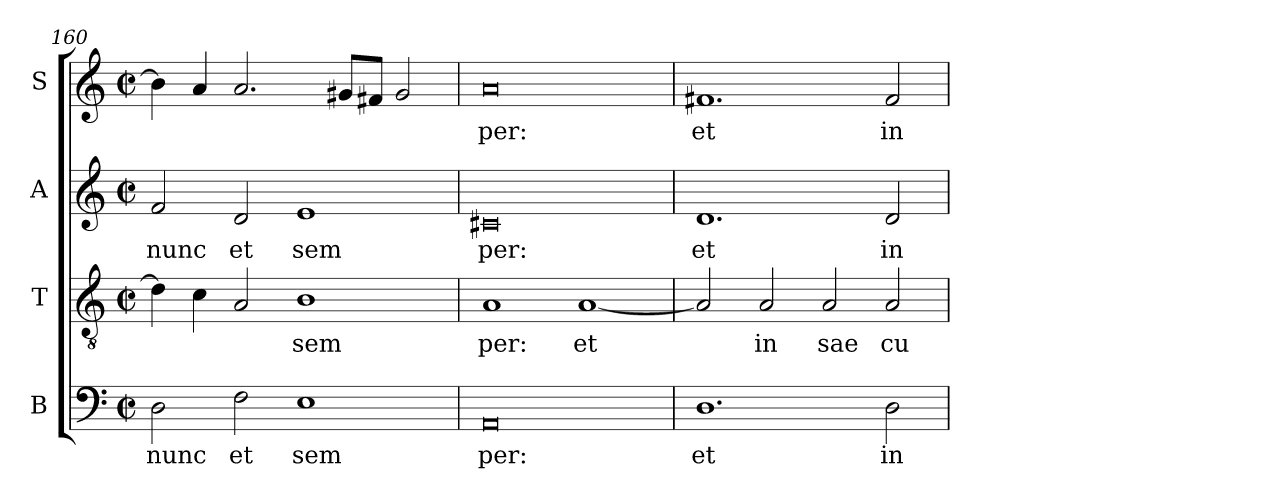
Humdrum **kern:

**kern	**text	**kern	**text	**kern	**text	**kern	**text
*part4	*part4	*part3	*part3	*part2	*part2	*part1	*part1
*staff4	*staff4	*staff3	*staff3	*staff2	*staff2	*staff1	*staff1
*I"B	*	*I"T	*	*I"A	*	*I"S	*
*I'B	*	*I'T	*	*I'A	*	*I'S	*
*clefF4	*	*clefGv2	*	*clefG2	*	*clefG2	*
*k[]	*	*k[]	*	*k[]	*	*k[]	*
*C:	*	*C:	*	*C:	*	*C:	*
*M2/2	*	*M2/2	*	*M2/2	*	*M2/2	*
*met(c|)	*	*met(c|)	*	*met(c|)	*	*met(c|)	*
=160	=160	=160	=160	=160	=160	=160	=160
!	!LO:LY:b:cj	!	!LO:LY:b:cj	!	!LO:LY:b:cj	!	!LO:LY:b:cj
2D\	nunc	4d\]	.	2f/	nunc	4b\]	--
!	!	!	!LO:LY:b:cj	!	!	!	!LO:LY:b:cj
.	.	4c\	.	.	.	4a/	--
!	!LO:LY:b:cj	!	!LO:LY:b:cj	!	!LO:LY:b:cj	!	!LO:LY:b:cj
2F\	et	2A/	.	2d/	et	2.a/	--
!	!LO:LY:b:cj	!	!LO:LY:b:cj	!	!LO:LY:b:cj	!	!
1E	sem	1B	sem	1e	sem	.	.
!	!	!	!	!	!	!	!LO:LY:b:cj
.	.	.	.	.	.	8g#X/L	--
!	!	!	!	!	!	!	!LO:LY:b:cj
.	.	.	.	.	.	8f#/J	--
!	!	!	!	!	!	!	!LO:LY:b:cj
.	.	.	.	.	.	2g#/	--
=161	=161	=161	=161	=161	=161	=161	=161
!	!LO:LY:b:cj	!	!LO:LY:b:cj	!	!LO:LY:b:cj	!	!LO:LY:b:cj
0AA	per:	1A	per:	0c#X	per:	0a	-per:
!	!	!	!LO:LY:b:cj	!	!	!	!
.	.	[<1A	et	.	.	.	.
=162	=162	=162	=162	=162	=162	=162	=162
!	!LO:LY:b:cj	!	!LO:LY:b:cj	!	!LO:LY:b:cj	!	!LO:LY:b:cj
1.D	et	2A/]	.	1.d	et	1.f#X	et
!	!	!	!LO:LY:b:cj	!	!	!	!
.	.	2A/	in	.	.	.	.
!	!	!	!LO:LY:b:cj	!	!	!	!
.	.	2A/	sae	.	.	.	.
!	!LO:LY:b:cj	!	!LO:LY:b:cj	!	!LO:LY:b:cj	!	!LO:LY:b:cj
2D\	in	2A/	cu	2d/	in	2f#/	in
=	=	=	=	=	=	=	=
*-	*-	*-	*-	*-	*-	*-	*-
